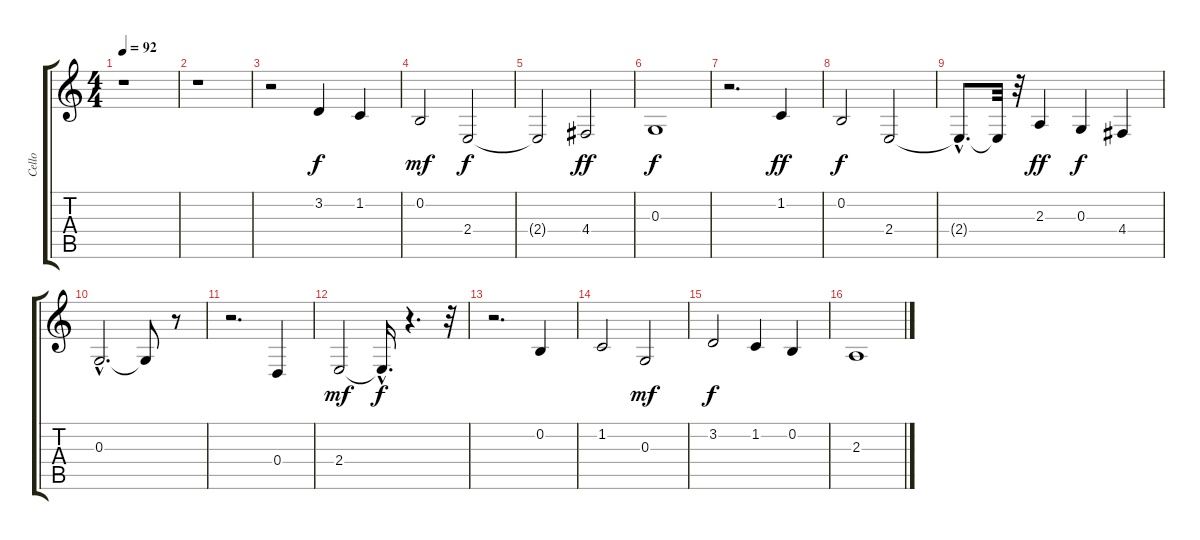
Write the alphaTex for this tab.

\track ("Cello" "Cello") {instrument cello}
\staff {score tabs}
\tuning (E4 B3 G3 D3 A2 E2) {hide}
\ts (4 4)
\tempo 92
\clef g2
\ks c
r.1{dy f instrument cello} |
r.1 |
r.2 3.2.4{balance 5 instrument cello} 1.2.4 |
0.2.2{dy mf} 2.4.2{dy f} |
2.4{t}.2 4.4.2{dy ff} |
0.3.1{dy f} |
r.2{d} 1.2.4{dy ff} |
0.2.2{dy f} 2.4.2 |
2.4{hac t}.8{d} 2.4{t}.32 r.32 2.3.4{dy ff} 0.3.4{dy f} 4.4.4 |
0.3{hac}.2{d} 0.3{t}.8 r.8 |
r.2{d} 0.4.4 |
2.4.2{dy mf} 2.4{hac t}.16{d dy f} r.4{d} r.32 |
r.2{d} 0.2.4 |
1.2.2 0.3.2{dy mf} |
3.2.2{dy f} 1.2.4 0.2.4 |
2.3.1
